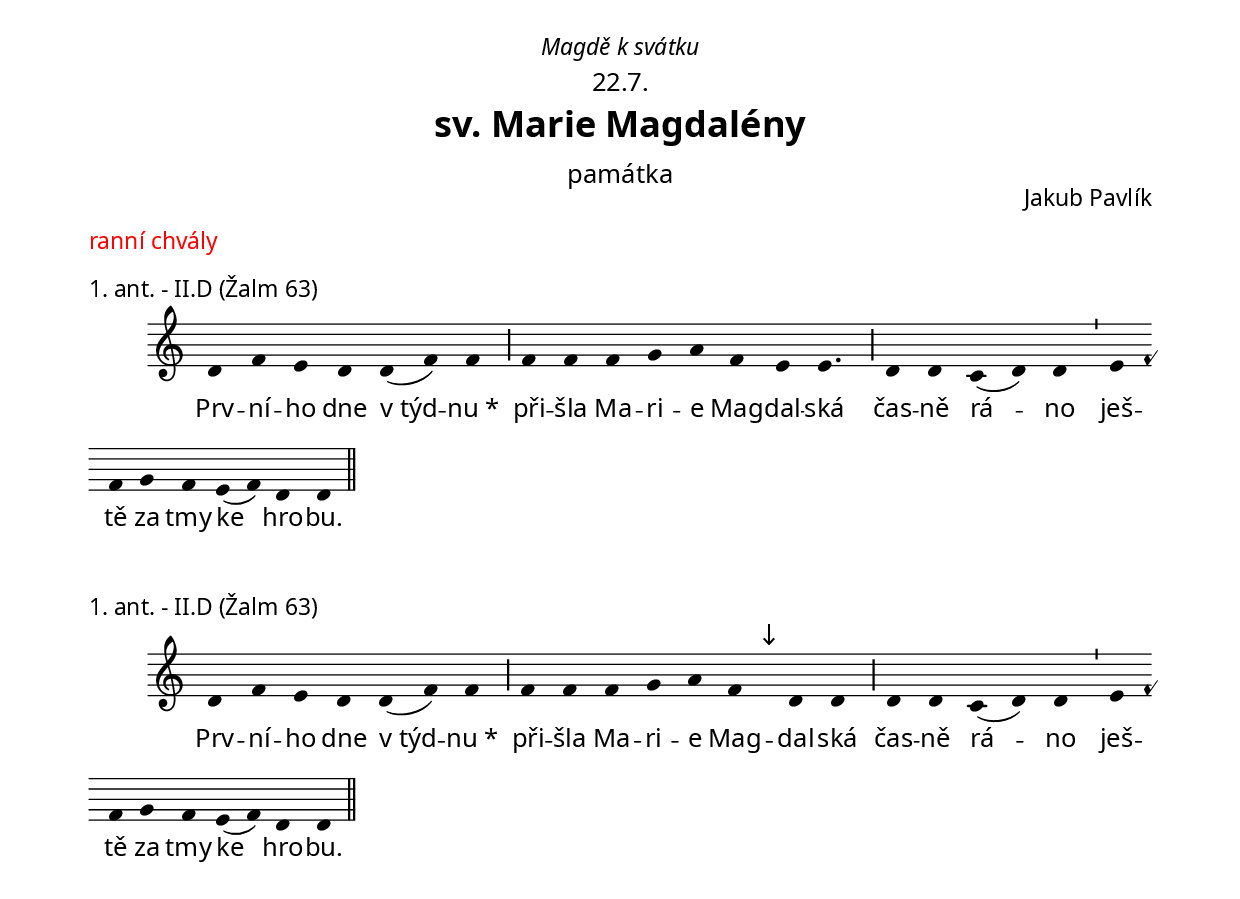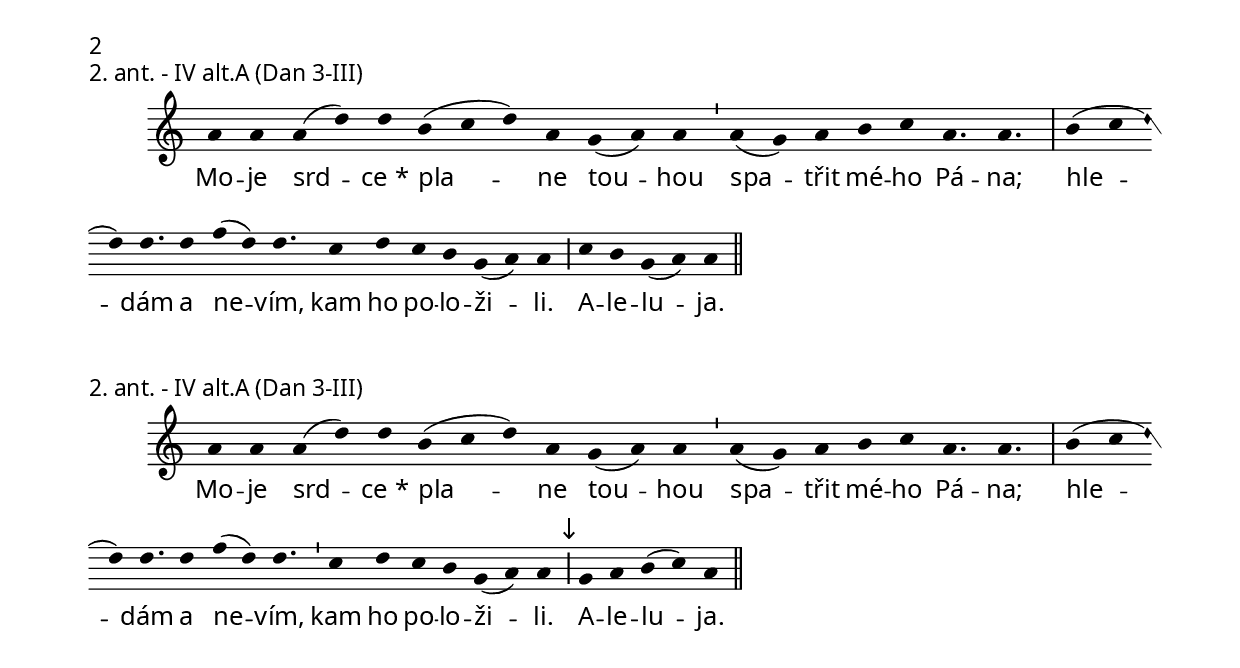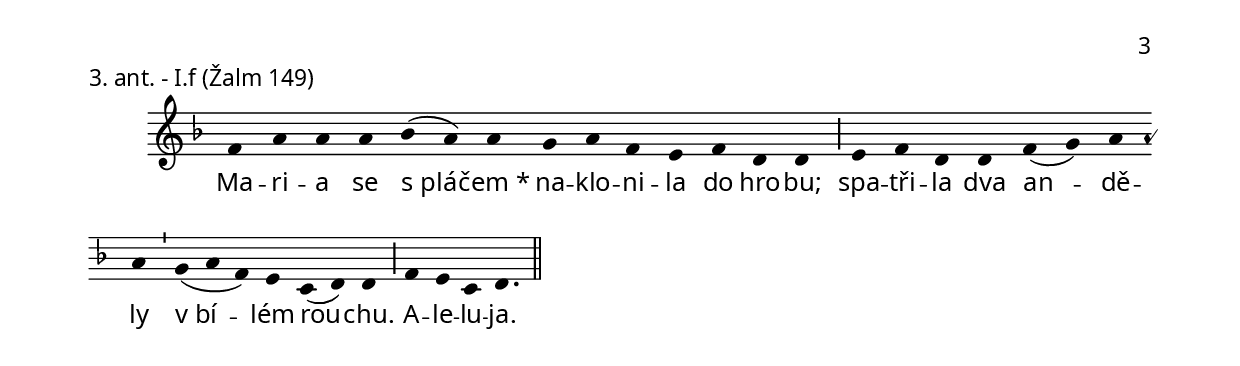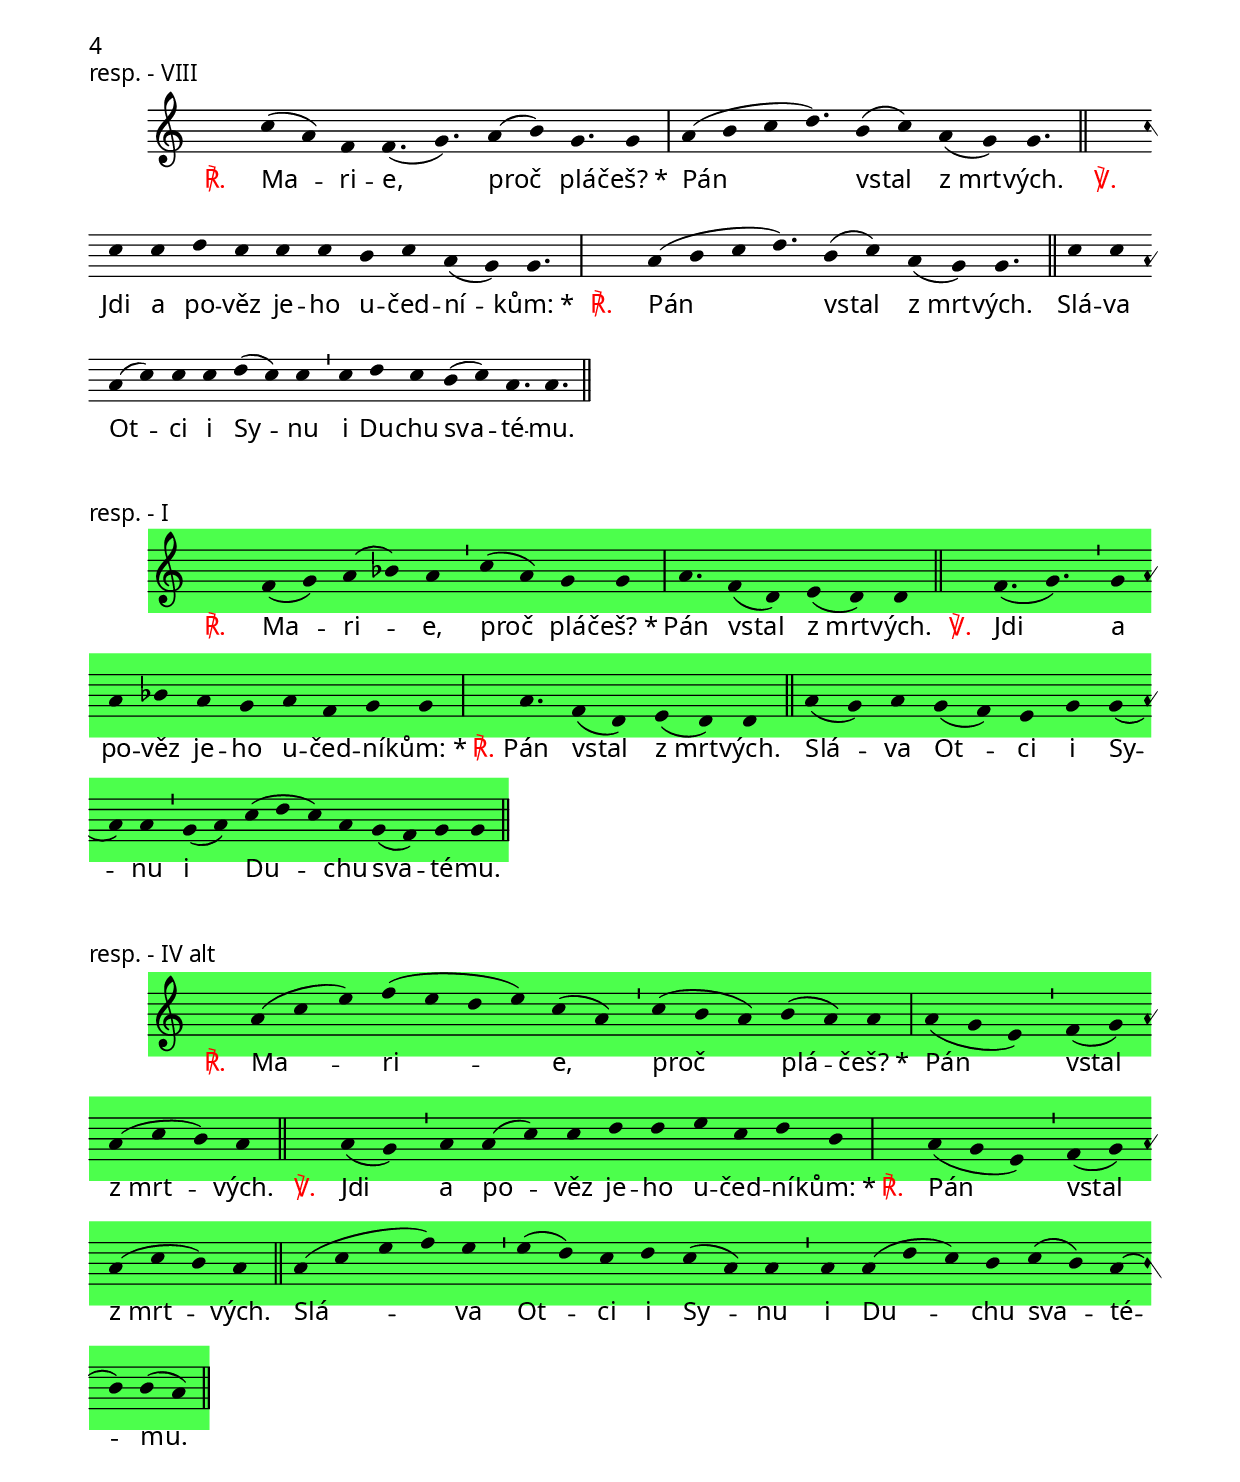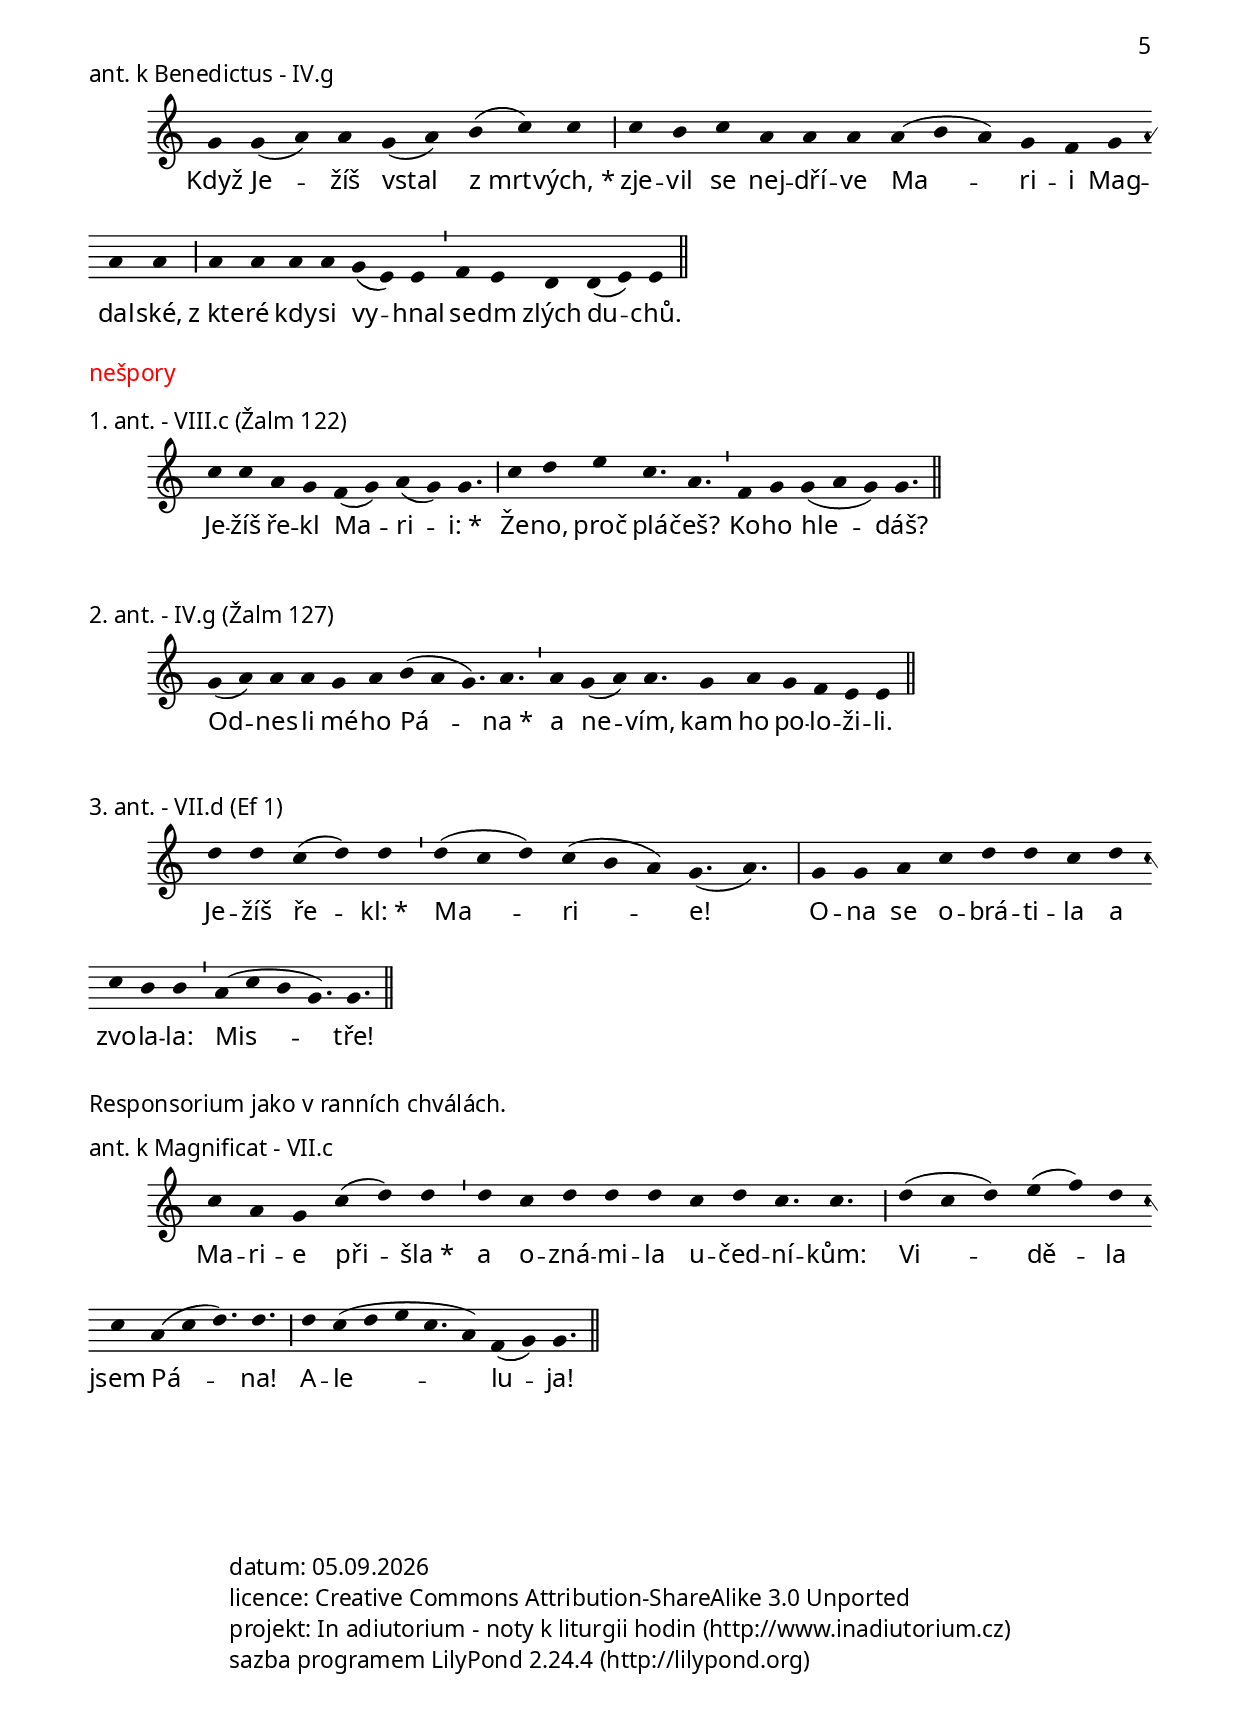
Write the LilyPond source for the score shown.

\version "2.15.37"

\include "../spolecne.ly"
\include "../dilyresponsorii.ly"

\header {
  title = \markup\titleSvatek
            "sv. Marie Magdalény"
            památka
            22.7.
  composer = "Jakub Pavlík"
  dedication = \markup\italic "Magdě k svátku"
}

\markup {\nadpisHodinka {"ranní chvály"}}

\score {
  \relative c' {
    \choralniRezim
    d4 f e d d( f) f \barMaior
    f f f g a f e e4. \barMaior
    d4 d c( d) d \barMin e f g f e( f) d d \barFinalis
  }
  \addlyrics {
    Prv -- ní -- ho dne v_týd -- nu_* 
    při -- šla Ma -- ri -- e Mag -- dal -- ská 
    čas -- ně rá -- no ješ -- tě za tmy ke hro -- bu.
  }
  \header {
    quid = "1. ant."
    modus = "II"
    differentia = "D"
    psalmus = "Žalm 63"
    piece = \markup\sestavTitulek
  }
}

\score {
  \relative c' {
    \choralniRezim
    d4 f e d d( f) f \barMaior
    f f f g a f \mark\sipka d d \barMaior
    d4 d c( d) d \barMin e f g f e( f) d d \barFinalis
  }
  \addlyrics {
    Prv -- ní -- ho dne v_týd -- nu_* 
    při -- šla Ma -- ri -- e Mag -- dal -- ská 
    čas -- ně rá -- no ješ -- tě za tmy ke hro -- bu.
  }
  \header {
    quid = "1. ant."
    modus = "II"
    differentia = "D"
    psalmus = "Žalm 63"
    piece = \markup\sestavTitulek
  }
}

\pageBreak

\score {
  \relative c'' {
    \choralniRezim
    a4 a a( d) d b( c d) a g( a) a \barMin
    a( g) a b c a4. a \barMax
    b4( c d) d4. d4 f( d) d4. c4 d c b g( a) a \barMaior
    c b g( a) a \barFinalis
  }
  \addlyrics {
    Mo -- je srd -- ce_* pla -- ne tou -- hou 
    spa -- třit mé -- ho Pá -- na;
    hle -- dám a ne -- vím, kam ho po -- lo -- ži -- li.
    A -- le -- lu -- ja.
  }
  \header {
    quid = "2. ant."
    modus = "IV alt"
    differentia = "A" 
    psalmus = "Dan 3-III"
    id = ""
    piece = \markup\sestavTitulek
  }
}

\score {
  \relative c'' {
    \choralniRezim
    a4 a a( d) d b( c d) a g( a) a \barMin
    a( g) a b c a4. a \barMax
    b4( c d) d4. d4 f( d) d4. \barMin c4 d c b g( a) a \barMaior
    \mark\sipka g a b( c) a \barFinalis
  }
  \addlyrics {
    Mo -- je srd -- ce_* pla -- ne tou -- hou 
    spa -- třit mé -- ho Pá -- na;
    hle -- dám a ne -- vím, kam ho po -- lo -- ži -- li.
    A -- le -- lu -- ja.
  }
  \header {
    quid = "2. ant."
    modus = "IV alt"
    differentia = "A" 
    psalmus = "Dan 3-III"
    id = ""
    piece = \markup\sestavTitulek
  }
}

\pageBreak

\score {
  \relative c' {
    \choralniRezim
    \key f\major
    f4 a a a bes( a) a g a f e f d d \barMaior
    e f d d f( g) a a \barMin
    g( a f) e c( d) d \barMaior
    f e c d4. \barFinalis
  }
  \addlyrics {
    Ma -- ri -- a se s_plá -- čem_* na -- klo -- ni -- la do hro -- bu;
    spa -- tři -- la dva an -- dě -- ly 
    v_bí -- lém rou -- chu.
    A -- le -- lu -- ja.
  }
  \header {
    quid = "3. ant."
    modus = "I"
    differentia = "f" 
    psalmus = "Žalm 149"
    id = ""
    piece = \markup\sestavTitulek
  }
}

\pageBreak

\score {
  \relative c'' {
    \choralniRezim
    
    % R
    \neviditelna c
    c4( a) f f4.( g) a4( b) g4. g4 \barMax
    a4( b c d4.) b4( c) a( g) g4. \barFinalis
    
    % V
    \neviditelna g
    c4 c d c c c b c a( g) g4. \barMax  
    
    % R
    \neviditelna g
    a4( b c d4.) b4( c) a( g) g4. \barFinalis
    
    % Slava
    c4 c a( c) c c d( c) c \barMin c d c b( c) a4. a \barFinalis
  }
  \addlyrics {
    \Response Ma -- ri -- e, proč plá -- češ?_* Pán vstal z_mrt -- vých.
    \Verse Jdi a po -- věz je -- ho u -- čed -- ní -- kům:_*
    \Response Pán vstal z_mrt -- vých.
    \textRespDoxologie
  }
  \header {
    quid = "resp."
    modus = "VIII"
    piece = \markup\sestavTitulekResp
  }
}

\score {
  \relative c' {
    \zvyraznovacZeleny
    \choralniRezim
    
    % R
    \neviditelna c
    f4( g) a( bes) a \barMin c( a) g g \barMax
    a4. f4( d) e( d) d \barFinalis
    
    % V
    \neviditelna g
    f4.( g) \barMin g4 a bes a g a f g g \barMax  
    
    % R
    \neviditelna g
    a4. f4( d) e( d) d \barFinalis
    
    % Slava
    a'4( g) a g( f) e g g( a) a \barMin g( a) c( d c) a g( f) g g \barFinalis
  }
  \addlyrics {
    \Response Ma -- ri -- e, proč plá -- češ?_* Pán vstal z_mrt -- vých.
    \Verse Jdi a po -- věz je -- ho u -- čed -- ní -- kům:_*
    \Response Pán vstal z_mrt -- vých.
    \textRespDoxologie
  }
  \header {
    quid = "resp."
    modus = "I"
    piece = \markup\sestavTitulekResp
  }
}

\score {
  \relative c'' {
    \zvyraznovacZeleny
    \choralniRezim
    
    % R
    \neviditelna c
    a4( c e) f( e d e) c( a) \barMin c( b a) b( a) a \barMax
    a( g e) \barMin f( g) a( c b) a \barFinalis
    
    % V
    \neviditelna g
    a( g) \barMin a a( c) c d d e c d b \barMax  
    
    % R
    \neviditelna g
    a( g e) \barMin f( g) a( c b) a \barFinalis
    
    % Slava
    a( c e f) e \barMin e( d) c d c( a) a \barMin a a( d c) b c( b) a( b) b( a) \barFinalis
  }
  \addlyrics {
    \Response Ma -- ri -- e, proč plá -- češ?_* Pán vstal z_mrt -- vých.
    \Verse Jdi a po -- věz je -- ho u -- čed -- ní -- kům:_*
    \Response Pán vstal z_mrt -- vých.
    \textRespDoxologie
  }
  \header {
    quid = "resp."
    modus = "IV alt"
    piece = \markup\sestavTitulekResp
  }
}

\pageBreak

\score {
  \relative c'' {
    \choralniRezim
    g4 g( a) a g( a) b( c) c \barMaior
    c4 b c a a a a( b a) g f g a a \barMaior
    a a a a g( e) e \barMin
    f e d d( e) e \barFinalis
  }
  \addlyrics {
    Když Je -- žíš vstal z_mrt -- vých,_* 
    zje -- vil se nej -- dří -- ve
    Ma -- ri -- i Mag -- dal -- ské, 
    z_kte -- ré kdy -- si vy -- hnal
    se -- dm zlých du -- chů.
  }
  \header {
    quid = "ant. k Benedictus"
    modus = "IV"
    differentia = "g" 
    psalmus = ""
    id = ""
    piece = \markup\sestavTitulekBezZalmu
  }
}

\markup {\nadpisHodinka {"nešpory"}}

\score {
  \relative c'' {
    \choralniRezim
    c4 c a g f( g) a( g) g4. \barMaior
    c4 d e c4. a \barMin f4 g g( a g) g4. \barFinalis
  }
  \addlyrics {
    Je -- žíš ře -- kl Ma -- ri -- i:_* Že -- no, proč plá -- češ?
    Ko -- ho hle -- dáš?
  }
  \header {
    quid = "1. ant."
    modus = "VIII"
    differentia = "c" 
    psalmus = "Žalm 122"
    id = ""
    piece = \markup\sestavTitulek
  }
}

\score {
  \relative c'' {
    \choralniRezim
    g4( a) a a g a b( a g4.) a \barMin
    a4 g( a) a4. g4 a g f e e \barFinalis
  }
  \addlyrics {
    Od -- nes -- li mé -- ho Pá -- na_* 
    a ne -- vím, kam ho po -- lo -- ži -- li.
  }
  \header {
    quid = "2. ant."
    modus = "IV"
    differentia = "g" 
    psalmus = "Žalm 127"
    id = ""
    piece = \markup\sestavTitulek
  }
}

\score {
  \relative c'' {
    \choralniRezim
    d4 d c( d) d \barMin
    d( c d) c( b a) g4.( a) \barMax
    g4 g a c d d c d c b b \barMin
    a4( c b g4.) g \barFinalis
  }
  \addlyrics {
    Je -- žíš ře -- kl:_* 
    Ma -- ri -- e!
    O -- na se o -- brá -- ti -- la a zvo -- la -- la: Mis -- tře!
  }
  \header {
    quid = "3. ant."
    modus = "VII"
    differentia = "d" 
    psalmus = "Ef 1"
    id = ""
    piece = \markup\sestavTitulek
  }
}

\markup { Responsorium jako v ranních chválách. }

\score {
  \relative c'' {
    \choralniRezim
    c4 a g c( d) d \barMin
    d c d d d c d c4. c \barMaior
    d4( c d) e( f) d c a( c d4.) d \barMaior
    d4 c( d e c4. a4) f( g) g4. \barFinalis
  }
  \addlyrics {
    Ma -- ri -- e při -- šla_* 
    a o -- zná -- mi -- la u -- čed -- ní -- kům:
    Vi -- dě -- la jsem Pá -- na! A -- le -- lu -- ja!
  }
  \header {
    quid = "ant. k Magnificat"
    modus = "VII"
    differentia = "c" 
    psalmus = ""
    id = ""
    piece = \markup\sestavTitulekBezZalmu
  }
}